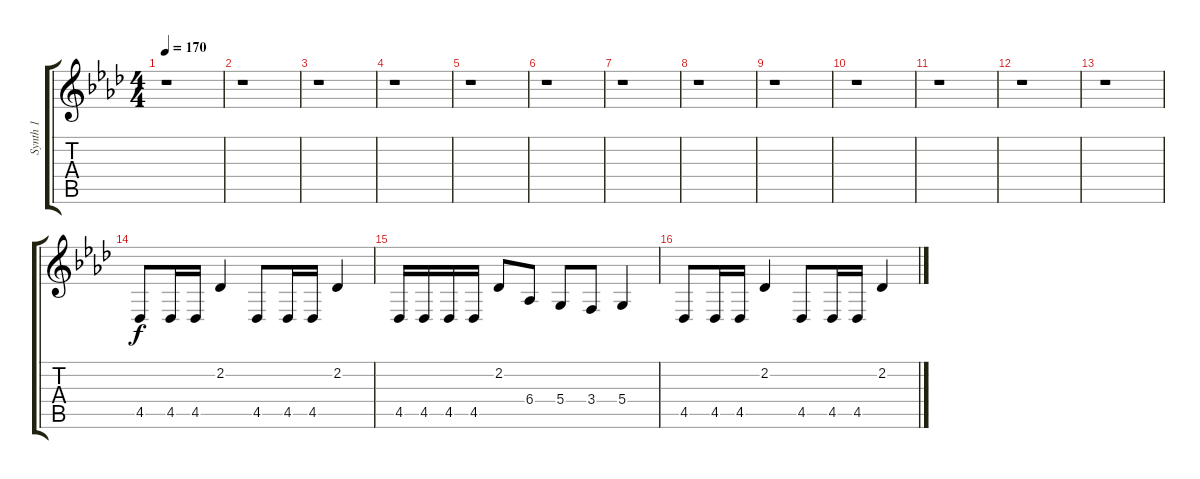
\track ("Synth 1" "Synth 1") {instrument acousticgrandpiano}
\staff {score tabs}
\tuning (E4 B3 G3 D3 A2 E2) {hide}
\ts (4 4)
\tempo 170
\clef g2
\ks fminor
r.1{dy f} |
r.1 |
r.1 |
r.1 |
r.1 |
r.1 |
r.1 |
r.1 |
r.1 |
r.1 |
r.1 |
r.1 |
r.1 |
4.5.8 4.5.16 4.5.16 2.2.4 4.5.8 4.5.16 4.5.16 2.2.4 |
4.5.16 4.5.16 4.5.16 4.5.16 2.2.8 6.4.8 5.4.8 3.4.8 5.4.4 |
4.5.8 4.5.16 4.5.16 2.2.4 4.5.8 4.5.16 4.5.16 2.2.4
